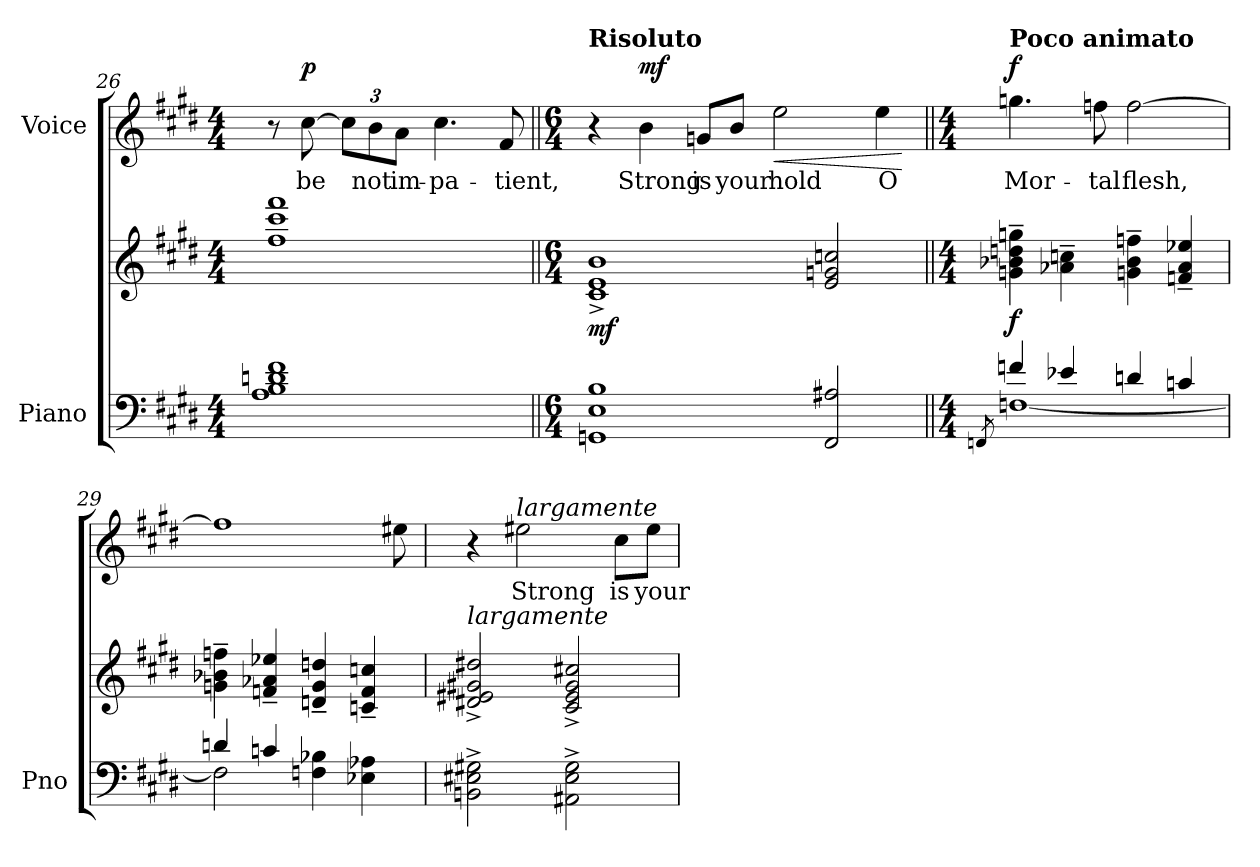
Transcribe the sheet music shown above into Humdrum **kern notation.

**kern	**kern	**dynam	**kern	**text	**dynam
*part2	*part2	*part2	*part1	*part1	*part1
*staff3	*staff2	*staff2/3	*staff1	*staff1	*staff1
*I"Piano	*	*	*I"Voice	*	*
*I'Pno	*	*	*	*	*
*clefF4	*clefG2	*	*clefG2	*	*
*k[f#c#g#d#]	*k[f#c#g#d#]	*	*k[f#c#g#d#]	*	*
*M4/4	*M4/4	*	*M4/4	*	*
=26	=26	=26	=26	=26	=26
1A 1B 1dn 1f#	1ff# 1ccc# 1fff#	.	8r	.	.
!	!	!	!	!	!LO:DY:a
.	.	.	[8cc#\	be	p
.	.	.	12cc#\L]	.	.
.	.	.	12b\	not	.
.	.	.	12a\J	im-	.
.	.	.	4.cc#\	-pa-	.
.	.	.	8f#/	-tient,	.
=27||	=27||	=27||	=27||	=27||	=27||
*M6/4	*M6/4	*	*M6/4	*	*
!	!	!	!LO:TX:a:B:t=Risoluto	!	!
!	!	!LO:DY:b	!	!	!
1GGn 1E 1B	1c#^> 1e^> 1b^>	mf	4r	.	.
!	!	!	!	!	!LO:DY:a
.	.	.	4b\	Strong	mf
.	.	.	8gn/L	is	.
.	.	.	8b/J	your	.
!	!	!	!	!	!LO:HP:b
.	.	.	2ee\	hold	<
2FF#/ 2A#X/	2e/ 2gn/ 2ccn/	.	.	.	.
.	.	.	4ee\	O	.
.	.	.	.	.	[
=28||	=28||	=28||	=28||	=28||	=28||
*M4/4	*M4/4	*	*M4/4	*	*
*^	*	*	*	*	*
.	8qFFn/	.	.	.	.	.
!	!	!	!	!LO:TX:a:B:t=Poco animato	!	!
!	!	!	!LO:DY:b	!	!	!LO:DY:a
4fn/	[1Fn	4gn\~ 4b-X\~ 4ddn\~ 4ggn\~	f	4.ggn\	Mor-	f
4e-X/	.	4a-X\~ 4ccn\~	.	.	.	.
.	.	.	.	8ffn\	-tal	.
4dn/	.	4gn\~ 4b-\~ 4ffn\~	.	[>2ff\	flesh,	.
4cn/	.	4fn/~ 4a-/~ 4ee-X/~	.	.	.	.
=29	=29	=29	=29	=29	=29	=29
*	*	*	*	*^	*	*
4dn/	2F\]	4gn\~ 4b-X\~ 4ffn\~	.	1ff]	2ryy	.	.
4cn/	.	4fn/~ 4a-X/~ 4ee-X/~	.	.	.	.	.
4Fn\ 4B-X\	2ryy	4dn/~ 4g/~ 4ddn/~	.	.	4ryy	.	.
4E-X\ 4A-X\	.	4cn/~ 4f/~ 4ccn/~	.	.	8ryy	.	.
.	.	.	.	.	8ee#X	.	.
*v	*v	*	*	*	*	*	*
=30	=30	=30	=30	=30	=30	=30
!	!LO:TX:i:t=largamente	!	!	!	!	!
*	*	*	*v	*v	*	*
2BBn\^ 2E#X\^ 2G#X\^	2d#X/^> 2e#X/^> 2g#X/^> 2dd#X/^>	.	4r	.	.
!	!	!	!LO:TX:i:t=largamente	!	!
.	.	.	2ee#X\	Strong	.
2AA#X\^ 2E#\^ 2G#\^	2c#/^> 2e#/^> 2g#/^> 2cc#X/^>	.	.	.	.
.	.	.	8cc#\L	is	.
.	.	.	8ee#\J	your	.
=	=	=	=	=	=
*-	*-	*-	*-	*-	*-
